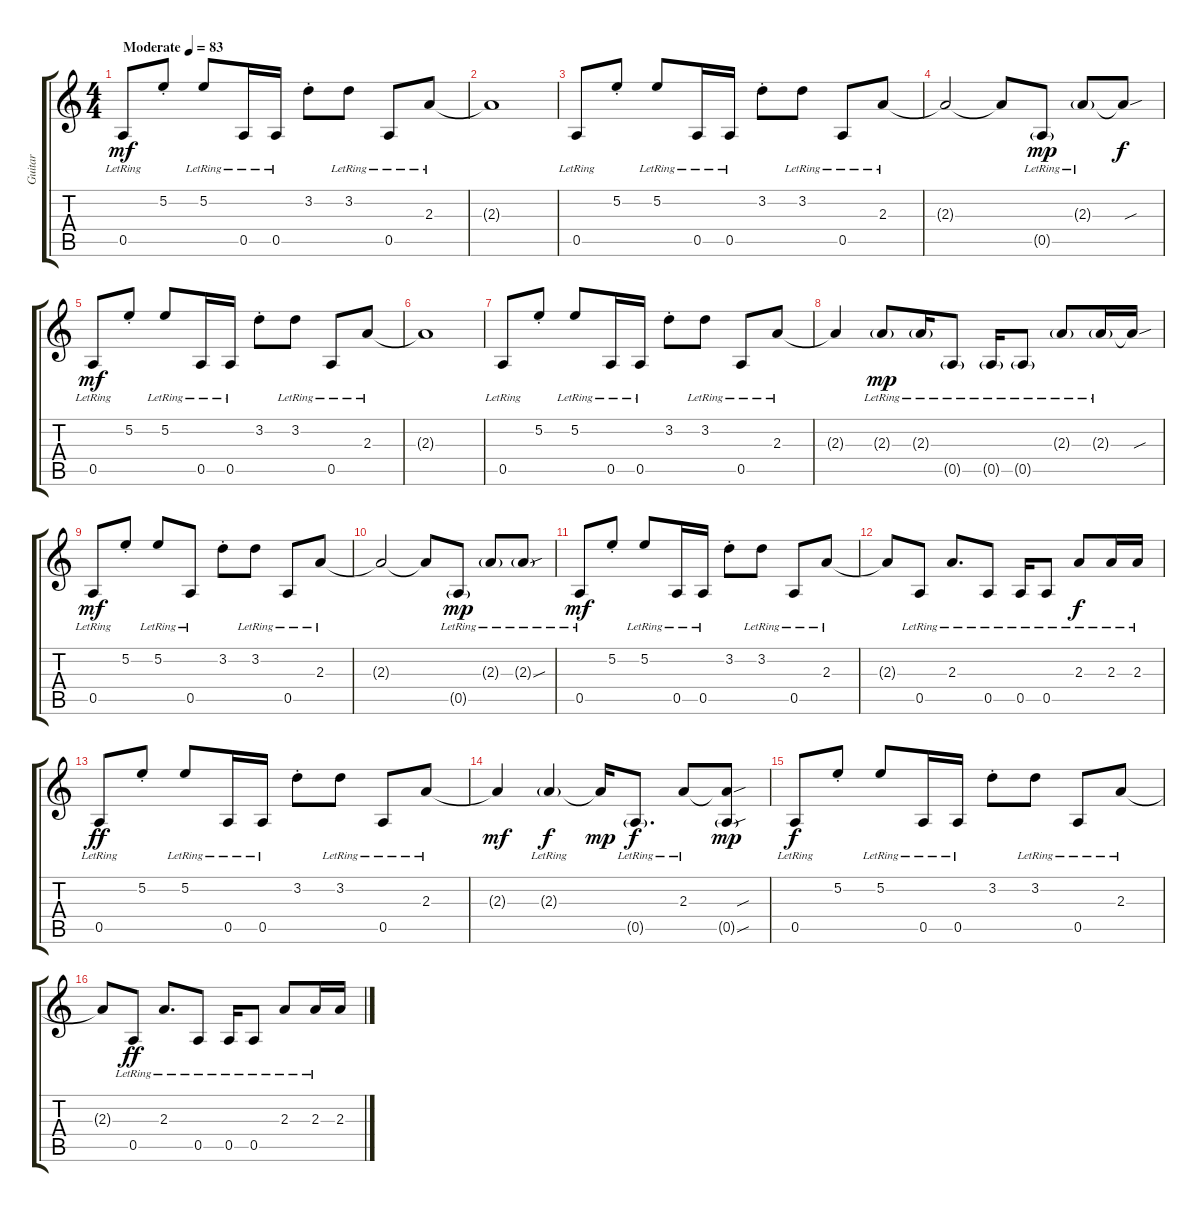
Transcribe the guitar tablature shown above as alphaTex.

\track ("Guitar" "Guitar") {instrument electricguitarjazz}
\staff {score tabs}
\tuning (E4 B3 G3 D3 A2 E2) {hide}
\ts (4 4)
\tempo (83 "Moderate")
\clef g2
\ks c
0.5{lr}.8{dy mf instrument electricguitarjazz} 5.2{st}.8 5.2{lr}.8 0.5{lr}.16 0.5{lr}.16 3.2{st}.8 3.2{lr}.8 0.5{lr}.8 2.3{lr}.8 |
2.3{t}.1 |
0.5{lr}.8 5.2{st}.8 5.2{lr}.8 0.5{lr}.16 0.5{lr}.16 3.2{st}.8 3.2{lr}.8 0.5{lr}.8 2.3{lr}.8 |
2.3{t}.2 2.3{t}.8 0.5{g lr}.8{dy mp} 2.3{g lr}.8 2.3{sou t}.8{dy f} |
0.5{lr}.8{dy mf} 5.2{st}.8 5.2{lr}.8 0.5{lr}.16 0.5{lr}.16 3.2{st}.8 3.2{lr}.8 0.5{lr}.8 2.3{lr}.8 |
2.3{t}.1 |
0.5{lr}.8 5.2{st}.8 5.2{lr}.8 0.5{lr}.16 0.5{lr}.16 3.2{st}.8 3.2{lr}.8 0.5{lr}.8 2.3{lr}.8 |
2.3{t}.4 2.3{g lr}.8{dy mp} 2.3{g lr}.16 0.5{g lr}.8 0.5{g lr}.16 0.5{g lr}.8 2.3{g lr}.8 2.3{g lr}.16 2.3{sou t}.16 |
0.5{lr}.8{dy mf} 5.2{st}.8 5.2{lr}.8 0.5{lr}.8 3.2{st}.8 3.2{lr}.8 0.5{lr}.8 2.3{lr}.8 |
2.3{t}.2 2.3{t}.8 0.5{g lr}.8{dy mp} 2.3{g lr}.8 2.3{sou g lr}.8 |
0.5{lr}.8{dy mf} 5.2{st}.8 5.2{lr}.8 0.5{lr}.16 0.5{lr}.16 3.2{st}.8 3.2{lr}.8 0.5{lr}.8 2.3{lr}.8 |
2.3{t}.8 0.5{lr}.8 2.3{lr}.8{d} 0.5{lr}.8 0.5{lr}.16 0.5{lr}.8 2.3{lr}.8{dy f} 2.3{lr}.16 2.3{lr}.16 |
0.5{lr}.8{dy ff} 5.2{st}.8 5.2{lr}.8 0.5{lr}.16 0.5{lr}.16 3.2{st}.8 3.2{lr}.8 0.5{lr}.8 2.3{lr}.8 |
2.3{t}.4{dy mf} 2.3{g lr}.4{dy f} 2.3{t}.16{dy mp} 0.5{g lr}.8{d dy f} 2.3{lr}.8 (2.3{sou t} 0.5{sou g}).8{dy mp} |
0.5{lr}.8{dy f} 5.2{st}.8 5.2{lr}.8 0.5{lr}.16 0.5{lr}.16 3.2{st}.8 3.2{lr}.8 0.5{lr}.8 2.3{lr}.8 |
2.3{t}.8 0.5{lr}.8{dy ff} 2.3{lr}.8{d} 0.5{lr}.8 0.5{lr}.16 0.5{lr}.8 2.3{lr}.8 2.3{lr}.16 2.3.16
